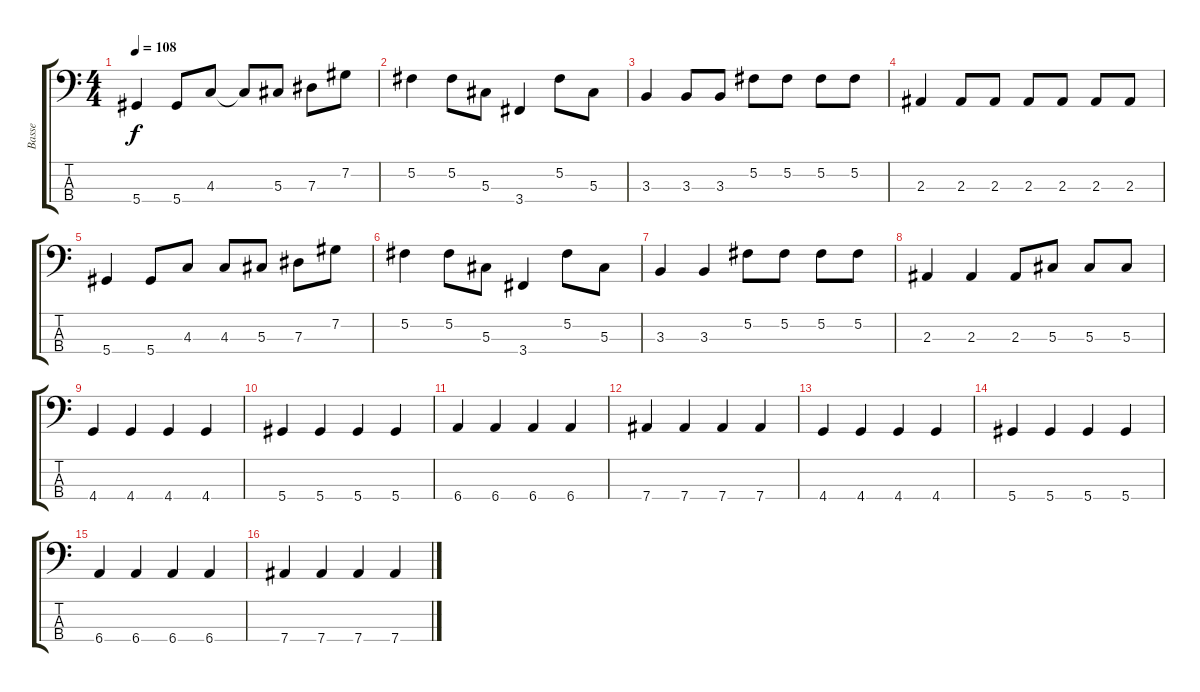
\track ("Basse" "Basse") {instrument electricbassfinger}
\staff {score tabs}
\tuning (Gb2 Db2 Ab1 Eb1) {hide}
\ts (4 4)
\tempo 108
\clef f4
\ks c
5.4.4{dy f} 5.4.8 4.3.8 4.3{t}.8 5.3.8 7.3.8 7.2.8 |
5.2.4 5.2.8 5.3.8 3.4.4 5.2.8 5.3.8 |
3.3.4 3.3.8 3.3.8 5.2.8 5.2.8 5.2.8 5.2.8 |
2.3.4 2.3.8 2.3.8 2.3.8 2.3.8 2.3.8 2.3.8 |
5.4.4 5.4.8 4.3.8 4.3.8 5.3.8 7.3.8 7.2.8 |
5.2.4 5.2.8 5.3.8 3.4.4 5.2.8 5.3.8 |
3.3.4 3.3.4 5.2.8 5.2.8 5.2.8 5.2.8 |
2.3.4 2.3.4 2.3.8 5.3.8 5.3.8 5.3.8 |
4.4.4 4.4.4 4.4.4 4.4.4 |
5.4.4 5.4.4 5.4.4 5.4.4 |
6.4.4 6.4.4 6.4.4 6.4.4 |
7.4.4 7.4.4 7.4.4 7.4.4 |
4.4.4 4.4.4 4.4.4 4.4.4 |
5.4.4 5.4.4 5.4.4 5.4.4 |
6.4.4 6.4.4 6.4.4 6.4.4 |
7.4.4 7.4.4 7.4.4 7.4.4
